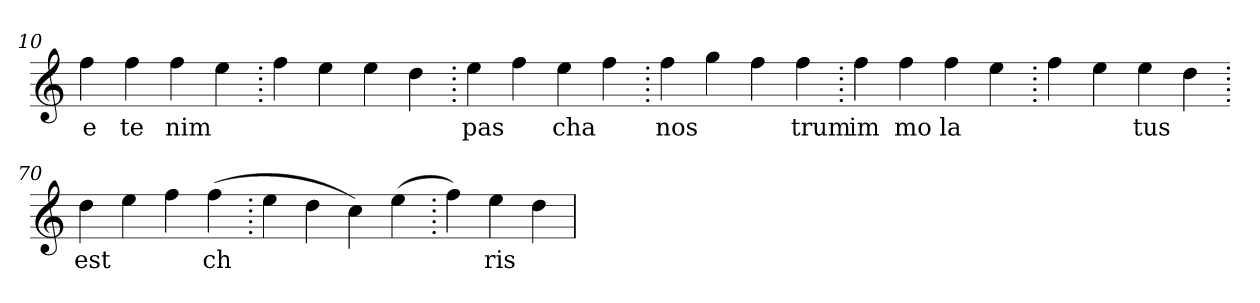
**kern	**text
*part1	*part1
*staff1	*staff1
*clefG2	*
=10.	=10.
4ff	e
4ff	te
4ff	nim
4ee	.
=20.	=20.
4ff	.
4ee	.
4ee	.
4dd	.
=30.	=30.
4ee	pas
4ff	.
4ee	cha
4ff	.
=40.	=40.
4ff	nos
4gg	.
4ff	.
4ff	trum
=50.	=50.
4ff	im
4ff	mo
4ff	la
4ee	.
=60.	=60.
4ff	.
4ee	.
4ee	tus
4dd	.
=70.	=70.
4dd	est
4ee	.
4ff	.
(>4ff	ch
=80.	=80.
4ee	.
4dd	.
4cc)	.
(>4ee	.
=90.	=90.
4ff)	.
4ee	ris
4dd	.
=	=
*-	*-
